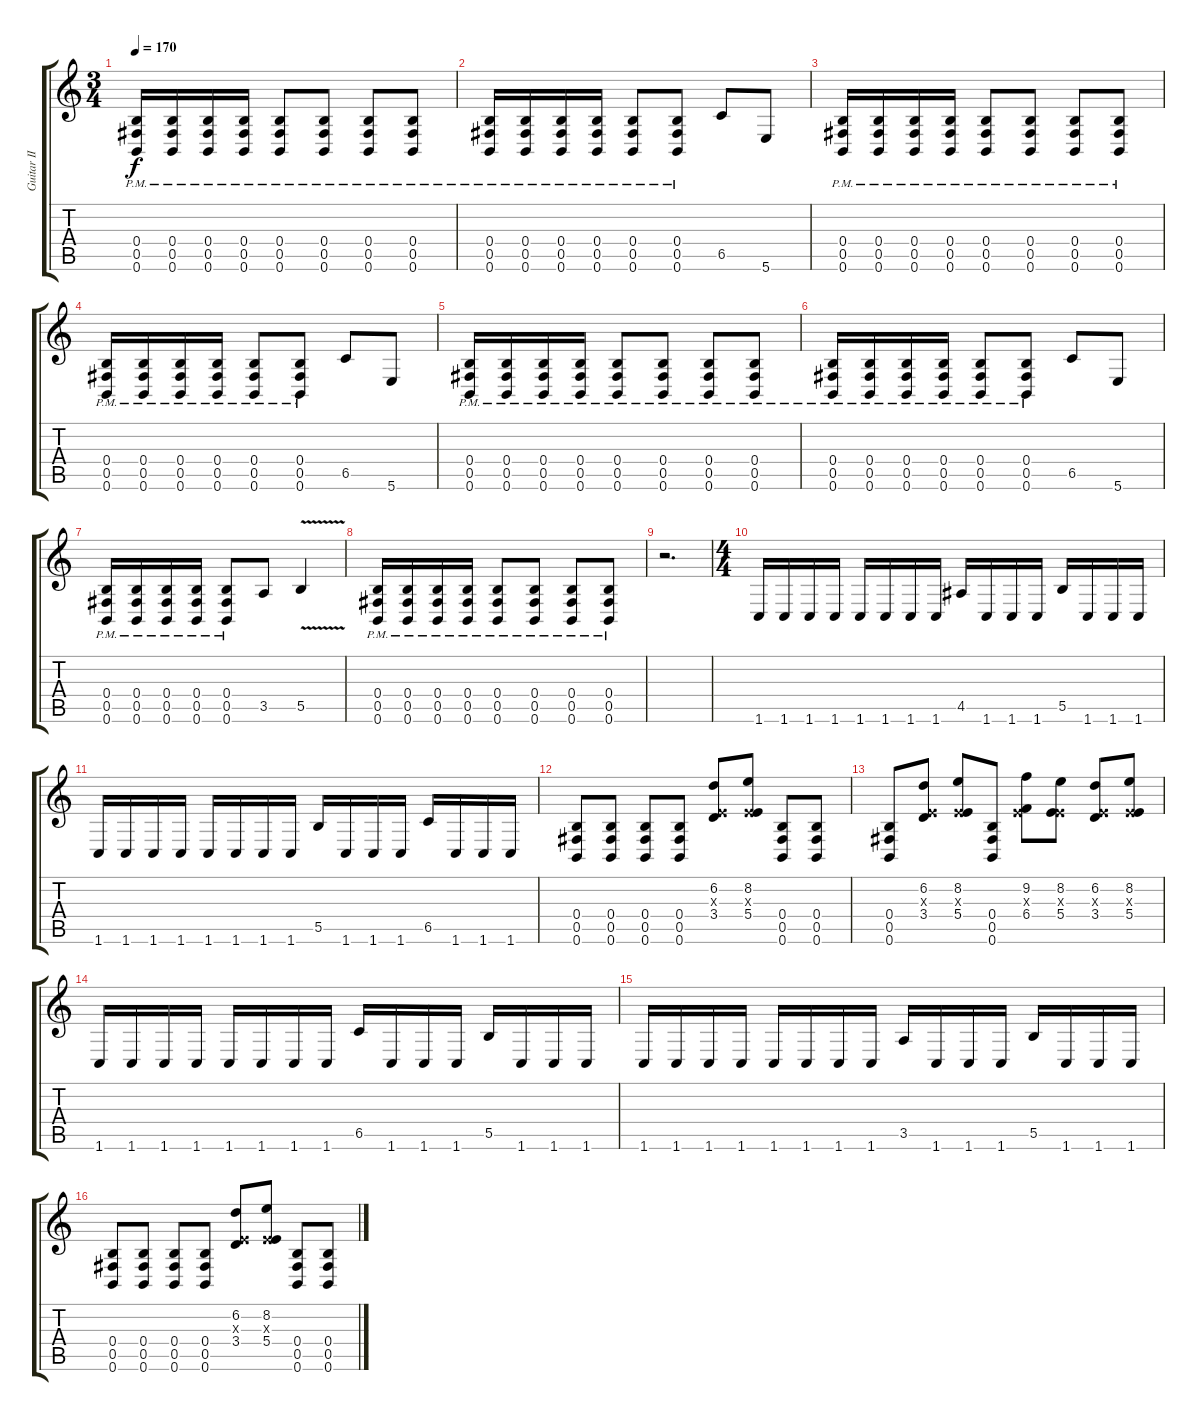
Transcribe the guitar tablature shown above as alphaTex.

\track ("Guitar II" "Guitar II") {instrument distortionguitar}
\staff {score tabs}
\tuning (Db4 Ab3 E3 B2 Gb2 B1) {hide}
\ts (3 4)
\tempo 170
\clef g2
\ks c
(0.4{pm} 0.5{pm} 0.6{pm}).16{dy f} (0.4{pm} 0.5{pm} 0.6{pm}).16 (0.4{pm} 0.5{pm} 0.6{pm}).16 (0.4{pm} 0.5{pm} 0.6{pm}).16 (0.4{pm} 0.5{pm} 0.6{pm}).8 (0.4{pm} 0.5{pm} 0.6{pm}).8 (0.4{pm} 0.5{pm} 0.6{pm}).8 (0.4{pm} 0.5{pm} 0.6{pm}).8 |
(0.4{pm} 0.5{pm} 0.6{pm}).16 (0.4{pm} 0.5{pm} 0.6{pm}).16 (0.4{pm} 0.5{pm} 0.6{pm}).16 (0.4{pm} 0.5{pm} 0.6{pm}).16 (0.4{pm} 0.5{pm} 0.6{pm}).8 (0.4{pm} 0.5{pm} 0.6{pm}).8 6.5.8 5.6.8 |
(0.4{pm} 0.5{pm} 0.6{pm}).16 (0.4{pm} 0.5{pm} 0.6{pm}).16 (0.4{pm} 0.5{pm} 0.6{pm}).16 (0.4{pm} 0.5{pm} 0.6{pm}).16 (0.4{pm} 0.5{pm} 0.6{pm}).8 (0.4{pm} 0.5{pm} 0.6{pm}).8 (0.4{pm} 0.5{pm} 0.6{pm}).8 (0.4{pm} 0.5{pm} 0.6{pm}).8 |
(0.4{pm} 0.5{pm} 0.6{pm}).16 (0.4{pm} 0.5{pm} 0.6{pm}).16 (0.4{pm} 0.5{pm} 0.6{pm}).16 (0.4{pm} 0.5{pm} 0.6{pm}).16 (0.4{pm} 0.5{pm} 0.6{pm}).8 (0.4{pm} 0.5{pm} 0.6{pm}).8 6.5.8 5.6.8 |
(0.4{pm} 0.5{pm} 0.6{pm}).16 (0.4{pm} 0.5{pm} 0.6{pm}).16 (0.4{pm} 0.5{pm} 0.6{pm}).16 (0.4{pm} 0.5{pm} 0.6{pm}).16 (0.4{pm} 0.5{pm} 0.6{pm}).8 (0.4{pm} 0.5{pm} 0.6{pm}).8 (0.4{pm} 0.5{pm} 0.6{pm}).8 (0.4{pm} 0.5{pm} 0.6{pm}).8 |
(0.4{pm} 0.5{pm} 0.6{pm}).16 (0.4{pm} 0.5{pm} 0.6{pm}).16 (0.4{pm} 0.5{pm} 0.6{pm}).16 (0.4{pm} 0.5{pm} 0.6{pm}).16 (0.4{pm} 0.5{pm} 0.6{pm}).8 (0.4{pm} 0.5{pm} 0.6{pm}).8 6.5.8 5.6.8 |
(0.4{pm} 0.5{pm} 0.6{pm}).16 (0.4{pm} 0.5{pm} 0.6{pm}).16 (0.4{pm} 0.5{pm} 0.6{pm}).16 (0.4{pm} 0.5{pm} 0.6{pm}).16 (0.4{pm} 0.5{pm} 0.6{pm}).8 3.5.8 5.5{v}.4 |
(0.4{pm} 0.5{pm} 0.6{pm}).16 (0.4{pm} 0.5{pm} 0.6{pm}).16 (0.4{pm} 0.5{pm} 0.6{pm}).16 (0.4{pm} 0.5{pm} 0.6{pm}).16 (0.4{pm} 0.5{pm} 0.6{pm}).8 (0.4{pm} 0.5{pm} 0.6{pm}).8 (0.4{pm} 0.5{pm} 0.6{pm}).8 (0.4{pm} 0.5{pm} 0.6{pm}).8 |
r.2{d} |
\ts (4 4)
\section ("" "")
1.6.16 1.6.16 1.6.16 1.6.16 1.6.16 1.6.16 1.6.16 1.6.16 4.5.16 1.6.16 1.6.16 1.6.16 5.5.16 1.6.16 1.6.16 1.6.16 |
1.6.16 1.6.16 1.6.16 1.6.16 1.6.16 1.6.16 1.6.16 1.6.16 5.5.16 1.6.16 1.6.16 1.6.16 6.5.16 1.6.16 1.6.16 1.6.16 |
(0.4 0.5 0.6).8 (0.4 0.5 0.6).8 (0.4 0.5 0.6).8 (0.4 0.5 0.6).8 (6.2 0.3{x} 3.4).8 (8.2 0.3{x} 5.4).8 (0.4 0.5 0.6).8 (0.4 0.5 0.6).8 |
(0.4 0.5 0.6).8 (6.2 0.3{x} 3.4).8 (8.2 0.3{x} 5.4).8 (0.4 0.5 0.6).8 (9.2 0.3{x} 6.4).8 (8.2 0.3{x} 5.4).8 (6.2 0.3{x} 3.4).8 (8.2 0.3{x} 5.4).8 |
1.6.16 1.6.16 1.6.16 1.6.16 1.6.16 1.6.16 1.6.16 1.6.16 6.5.16 1.6.16 1.6.16 1.6.16 5.5.16 1.6.16 1.6.16 1.6.16 |
1.6.16 1.6.16 1.6.16 1.6.16 1.6.16 1.6.16 1.6.16 1.6.16 3.5.16 1.6.16 1.6.16 1.6.16 5.5.16 1.6.16 1.6.16 1.6.16 |
(0.4 0.5 0.6).8 (0.4 0.5 0.6).8 (0.4 0.5 0.6).8 (0.4 0.5 0.6).8 (6.2 0.3{x} 3.4).8 (8.2 0.3{x} 5.4).8 (0.4 0.5 0.6).8 (0.4 0.5 0.6).8
